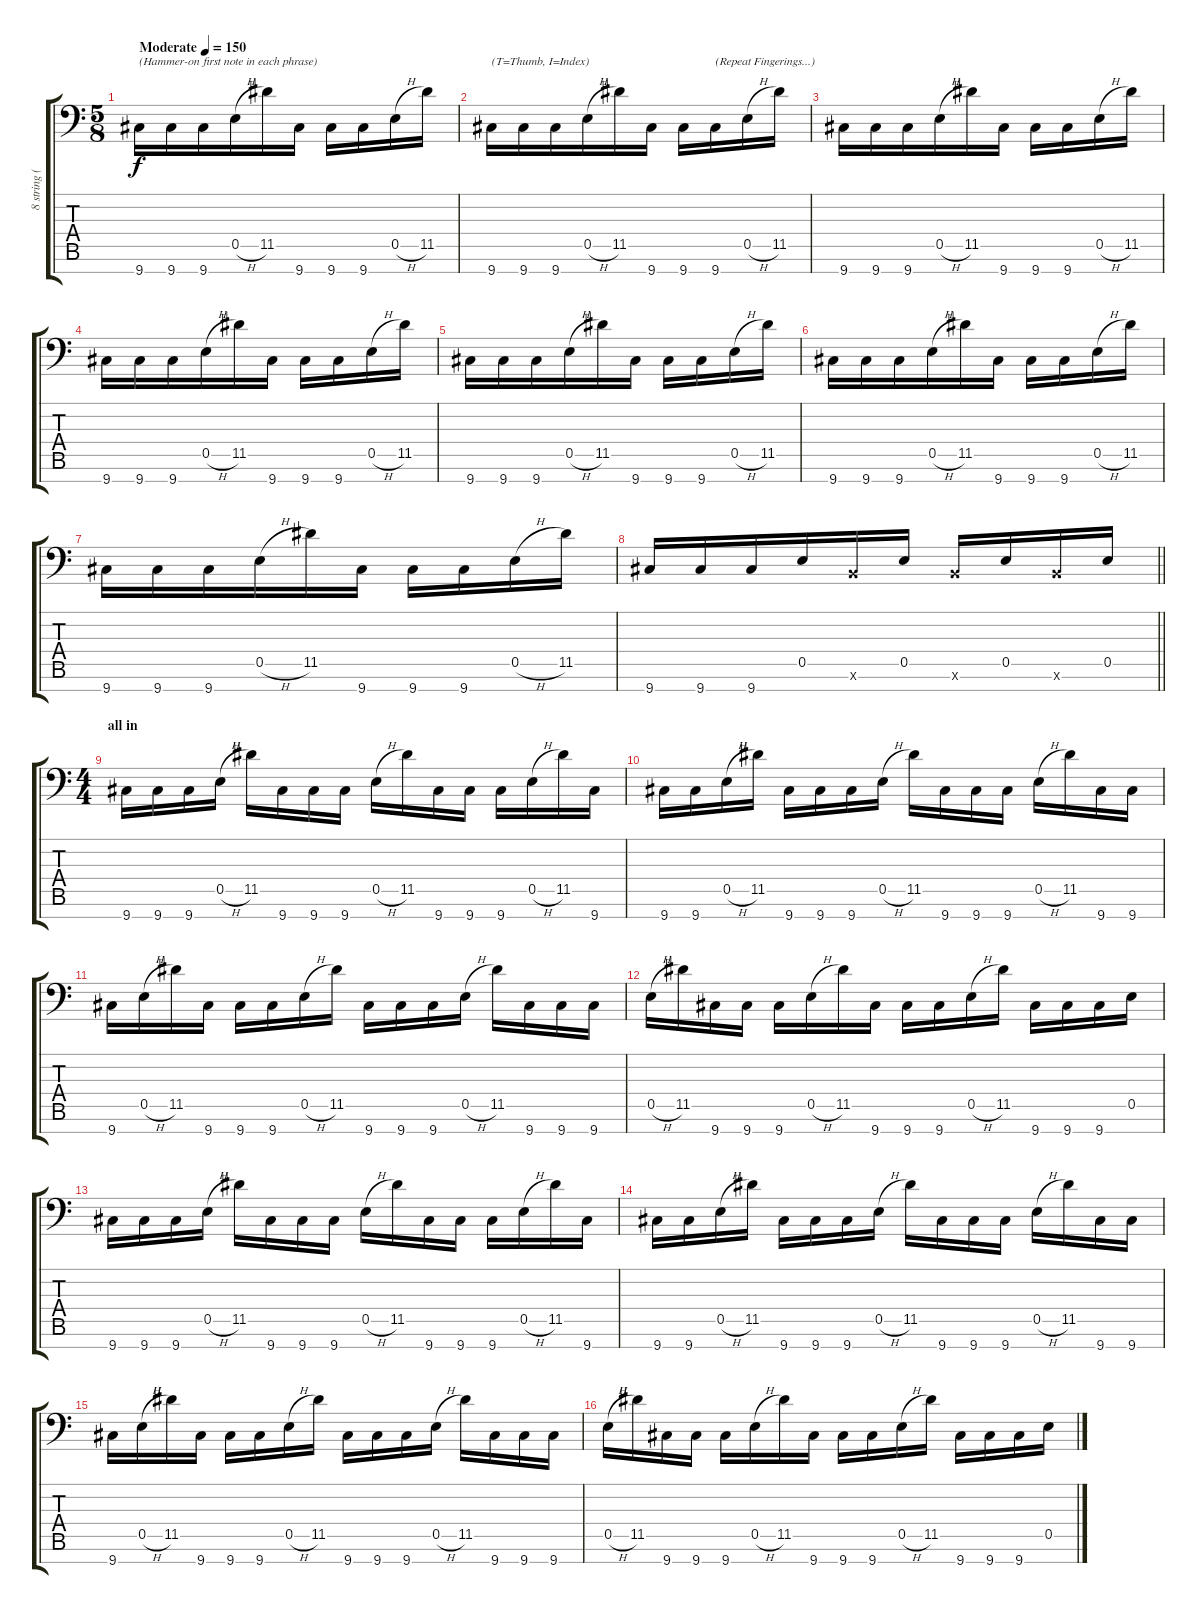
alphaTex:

\track ("8 string (low 7)" "8 string (") {instrument overdrivenguitar}
\staff {score tabs}
\tuning (B3 G3 D3 A2 E2 B1 E1) {hide}
\ts (5 8)
\tempo (150 "Moderate")
\clef f4
\ks c
9.7.16{txt "(Hammer-on first note in each phrase)" dy f instrument overdrivenguitar} 9.7.16 9.7.16 0.5{h}.16 11.5.16 9.7.16 9.7.16 9.7.16 0.5{h}.16 11.5.16 |
9.7.16{txt "(T=Thumb, I=Index)"} 9.7.16 9.7.16 0.5{h}.16 11.5.16 9.7.16 9.7.16 9.7.16{txt "(Repeat Fingerings...)"} 0.5{h}.16 11.5.16 |
9.7.16 9.7.16 9.7.16 0.5{h}.16 11.5.16 9.7.16 9.7.16 9.7.16 0.5{h}.16 11.5.16 |
9.7.16 9.7.16 9.7.16 0.5{h}.16 11.5.16 9.7.16 9.7.16 9.7.16 0.5{h}.16 11.5.16 |
9.7.16 9.7.16 9.7.16 0.5{h}.16 11.5.16 9.7.16 9.7.16 9.7.16 0.5{h}.16 11.5.16 |
9.7.16 9.7.16 9.7.16 0.5{h}.16 11.5.16 9.7.16 9.7.16 9.7.16 0.5{h}.16 11.5.16 |
9.7.16 9.7.16 9.7.16 0.5{h}.16 11.5.16 9.7.16 9.7.16 9.7.16 0.5{h}.16 11.5.16 |
\barLineRight lightlight
9.7.16 9.7.16 9.7.16 0.5.16 0.6{x}.16 0.5.16 0.6{x}.16 0.5.16 0.6{x}.16 0.5.16 |
\ts (4 4)
\section ("" "all in")
9.7.16 9.7.16 9.7.16 0.5{h}.16 11.5.16 9.7.16 9.7.16 9.7.16 0.5{h}.16 11.5.16 9.7.16 9.7.16 9.7.16 0.5{h}.16 11.5.16 9.7.16 |
9.7.16 9.7.16 0.5{h}.16 11.5.16 9.7.16 9.7.16 9.7.16 0.5{h}.16 11.5.16 9.7.16 9.7.16 9.7.16 0.5{h}.16 11.5.16 9.7.16 9.7.16 |
9.7.16 0.5{h}.16 11.5.16 9.7.16 9.7.16 9.7.16 0.5{h}.16 11.5.16 9.7.16 9.7.16 9.7.16 0.5{h}.16 11.5.16 9.7.16 9.7.16 9.7.16 |
0.5{h}.16 11.5.16 9.7.16 9.7.16 9.7.16 0.5{h}.16 11.5.16 9.7.16 9.7.16 9.7.16 0.5{h}.16 11.5.16 9.7.16 9.7.16 9.7.16 0.5.16 |
9.7.16 9.7.16 9.7.16 0.5{h}.16 11.5.16 9.7.16 9.7.16 9.7.16 0.5{h}.16 11.5.16 9.7.16 9.7.16 9.7.16 0.5{h}.16 11.5.16 9.7.16 |
9.7.16 9.7.16 0.5{h}.16 11.5.16 9.7.16 9.7.16 9.7.16 0.5{h}.16 11.5.16 9.7.16 9.7.16 9.7.16 0.5{h}.16 11.5.16 9.7.16 9.7.16 |
9.7.16 0.5{h}.16 11.5.16 9.7.16 9.7.16 9.7.16 0.5{h}.16 11.5.16 9.7.16 9.7.16 9.7.16 0.5{h}.16 11.5.16 9.7.16 9.7.16 9.7.16 |
0.5{h}.16 11.5.16 9.7.16 9.7.16 9.7.16 0.5{h}.16 11.5.16 9.7.16 9.7.16 9.7.16 0.5{h}.16 11.5.16 9.7.16 9.7.16 9.7.16 0.5.16
